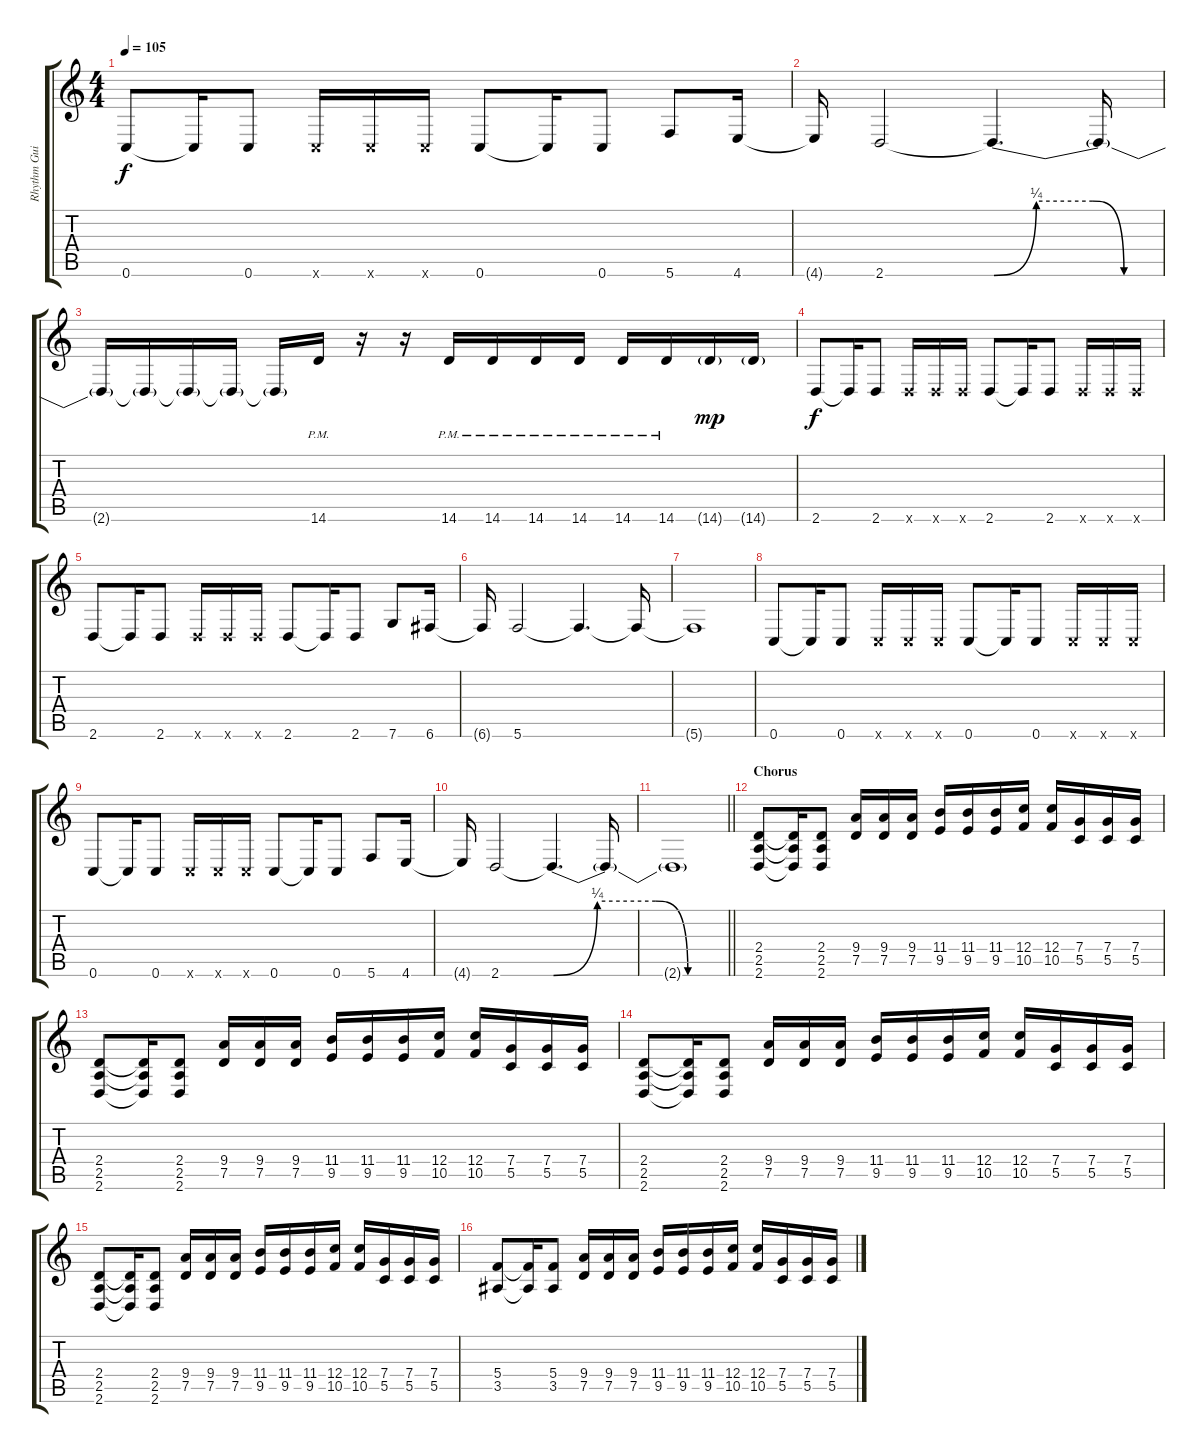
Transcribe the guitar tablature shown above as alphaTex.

\track ("Rhythm Guitar" "Rhythm Gui") {instrument distortionguitar}
\staff {score tabs}
\tuning (D4 A3 F3 C3 G2 C2) {hide}
\ts (4 4)
\tempo 105
\clef g2
\ks c
0.6.8{dy f} 0.6{t}.16 0.6.8 0.6{x}.16 0.6{x}.16 0.6{x}.16 0.6.8 0.6{t}.16 0.6.8 5.6.8 4.6.16 |
4.6{t}.16 2.6.2 2.6{be (custom 0 0 15 1 35 1 46 0 60 0) t}.4{d} 2.6{t}.16 |
2.6{t}.16 2.6{t}.16 2.6{t}.16 2.6{t}.16 2.6{t}.16 14.6{pm}.16 r.16 r.16 14.6{pm}.16 14.6{pm}.16 14.6{pm}.16 14.6{pm}.16 14.6{pm}.16 14.6{pm}.16 14.6{g}.16{dy mp} 14.6{g}.16 |
2.6.8{dy f} 2.6{t}.16 2.6.8 2.6{x}.16 2.6{x}.16 2.6{x}.16 2.6.8 2.6{t}.16 2.6.8 2.6{x}.16 2.6{x}.16 2.6{x}.16 |
2.6.8 2.6{t}.16 2.6.8 2.6{x}.16 2.6{x}.16 2.6{x}.16 2.6.8 2.6{t}.16 2.6.8 7.6.8 6.6.16 |
6.6{t}.16 5.6.2 5.6{t}.4{d} 5.6{t}.16 |
5.6{t}.1 |
0.6.8 0.6{t}.16 0.6.8 0.6{x}.16 0.6{x}.16 0.6{x}.16 0.6.8 0.6{t}.16 0.6.8 0.6{x}.16 0.6{x}.16 0.6{x}.16 |
0.6.8 0.6{t}.16 0.6.8 0.6{x}.16 0.6{x}.16 0.6{x}.16 0.6.8 0.6{t}.16 0.6.8 5.6.8 4.6.16 |
4.6{t}.16 2.6.2 2.6{be (custom 0 0 15 1 35 1 46 0 60 0) t}.4{d} 2.6{t}.16 |
\barLineRight lightlight
2.6{t}.1 |
\section ("" "Chorus")
(2.4 2.5 2.6).8 (2.4{t} 2.5{t} 2.6{t}).16 (2.4 2.5 2.6).8 (9.4 7.5).16 (9.4 7.5).16 (9.4 7.5).16 (11.4 9.5).16 (11.4 9.5).16 (11.4 9.5).16 (12.4 10.5).16 (12.4 10.5).16 (7.4 5.5).16 (7.4 5.5).16 (7.4 5.5).16 |
(2.4 2.5 2.6).8 (2.4{t} 2.5{t} 2.6{t}).16 (2.4 2.5 2.6).8 (9.4 7.5).16 (9.4 7.5).16 (9.4 7.5).16 (11.4 9.5).16 (11.4 9.5).16 (11.4 9.5).16 (12.4 10.5).16 (12.4 10.5).16 (7.4 5.5).16 (7.4 5.5).16 (7.4 5.5).16 |
(2.4 2.5 2.6).8 (2.4{t} 2.5{t} 2.6{t}).16 (2.4 2.5 2.6).8 (9.4 7.5).16 (9.4 7.5).16 (9.4 7.5).16 (11.4 9.5).16 (11.4 9.5).16 (11.4 9.5).16 (12.4 10.5).16 (12.4 10.5).16 (7.4 5.5).16 (7.4 5.5).16 (7.4 5.5).16 |
(2.4 2.5 2.6).8 (2.4{t} 2.5{t} 2.6{t}).16 (2.4 2.5 2.6).8 (9.4 7.5).16 (9.4 7.5).16 (9.4 7.5).16 (11.4 9.5).16 (11.4 9.5).16 (11.4 9.5).16 (12.4 10.5).16 (12.4 10.5).16 (7.4 5.5).16 (7.4 5.5).16 (7.4 5.5).16 |
(5.4 3.5).8 (5.4{t} 3.5{t}).16 (5.4 3.5).8 (9.4 7.5).16 (9.4 7.5).16 (9.4 7.5).16 (11.4 9.5).16 (11.4 9.5).16 (11.4 9.5).16 (12.4 10.5).16 (12.4 10.5).16 (7.4 5.5).16 (7.4 5.5).16 (7.4 5.5).16
